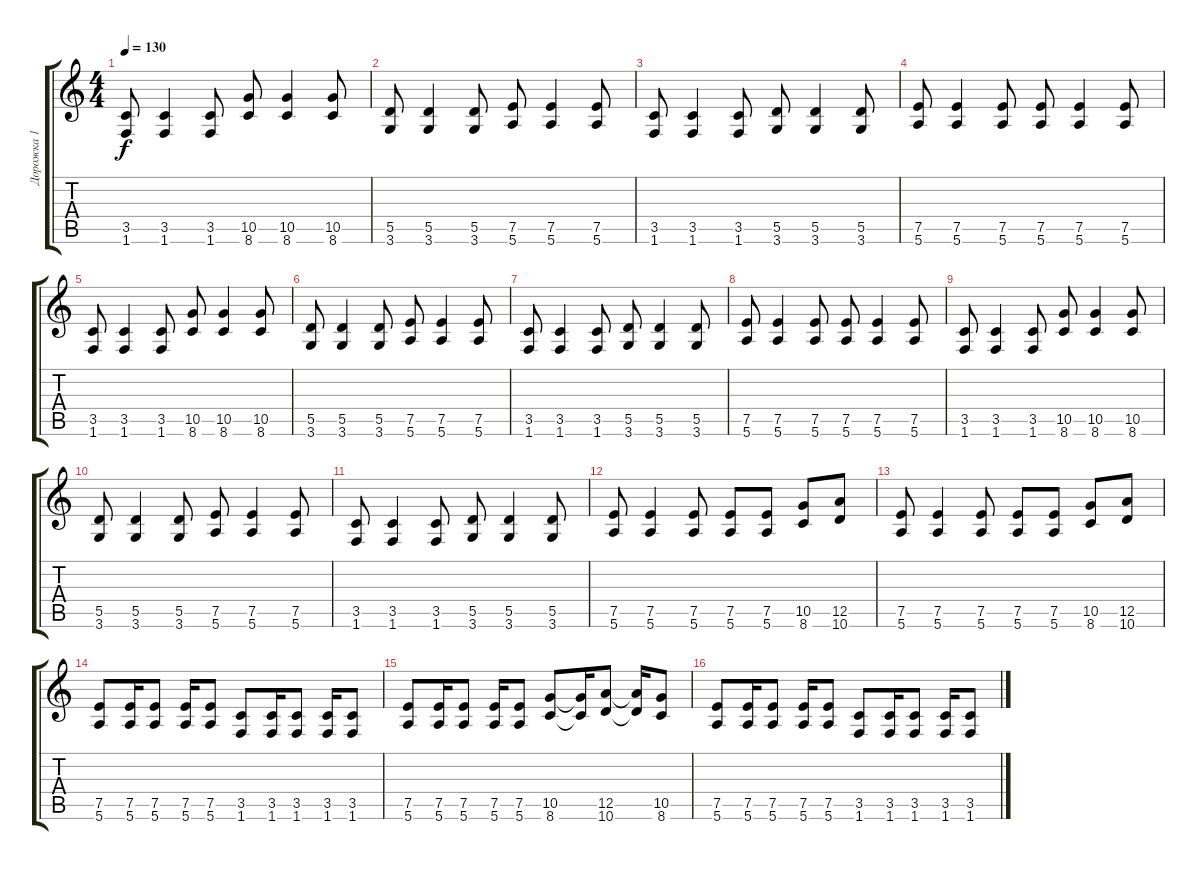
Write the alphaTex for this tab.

\track ("Дорожка 1" "Дорожка 1") {instrument distortionguitar}
\staff {score tabs}
\tuning (E4 B3 G3 D3 A2 E2) {hide}
\ts (4 4)
\tempo 130
\clef g2
\ks c
(3.5 1.6).8{dy f} (3.5 1.6).4 (3.5 1.6).8 (10.5 8.6).8 (10.5 8.6).4 (10.5 8.6).8 |
(5.5 3.6).8 (5.5 3.6).4 (5.5 3.6).8 (7.5 5.6).8 (7.5 5.6).4 (7.5 5.6).8 |
(3.5 1.6).8 (3.5 1.6).4 (3.5 1.6).8 (5.5 3.6).8 (5.5 3.6).4 (5.5 3.6).8 |
(7.5 5.6).8 (7.5 5.6).4 (7.5 5.6).8 (7.5 5.6).8 (7.5 5.6).4 (7.5 5.6).8 |
(3.5 1.6).8 (3.5 1.6).4 (3.5 1.6).8 (10.5 8.6).8 (10.5 8.6).4 (10.5 8.6).8 |
(5.5 3.6).8 (5.5 3.6).4 (5.5 3.6).8 (7.5 5.6).8 (7.5 5.6).4 (7.5 5.6).8 |
(3.5 1.6).8 (3.5 1.6).4 (3.5 1.6).8 (5.5 3.6).8 (5.5 3.6).4 (5.5 3.6).8 |
(7.5 5.6).8 (7.5 5.6).4 (7.5 5.6).8 (7.5 5.6).8 (7.5 5.6).4 (7.5 5.6).8 |
(3.5 1.6).8 (3.5 1.6).4 (3.5 1.6).8 (10.5 8.6).8 (10.5 8.6).4 (10.5 8.6).8 |
(5.5 3.6).8 (5.5 3.6).4 (5.5 3.6).8 (7.5 5.6).8 (7.5 5.6).4 (7.5 5.6).8 |
(3.5 1.6).8 (3.5 1.6).4 (3.5 1.6).8 (5.5 3.6).8 (5.5 3.6).4 (5.5 3.6).8 |
(7.5 5.6).8 (7.5 5.6).4 (7.5 5.6).8 (7.5 5.6).8 (7.5 5.6).8 (10.5 8.6).8 (12.5 10.6).8 |
(7.5 5.6).8 (7.5 5.6).4 (7.5 5.6).8 (7.5 5.6).8 (7.5 5.6).8 (10.5 8.6).8 (12.5 10.6).8 |
(7.5 5.6).8 (7.5 5.6).16 (7.5 5.6).8 (7.5 5.6).16 (7.5 5.6).8 (3.5 1.6).8 (3.5 1.6).16 (3.5 1.6).8 (3.5 1.6).16 (3.5 1.6).8 |
(7.5 5.6).8 (7.5 5.6).16 (7.5 5.6).8 (7.5 5.6).16 (7.5 5.6).8 (10.5 8.6).8 (10.5{t} 8.6{t}).16 (12.5 10.6).8 (12.5{t} 10.6{t}).16 (10.5 8.6).8 |
(7.5 5.6).8 (7.5 5.6).16 (7.5 5.6).8 (7.5 5.6).16 (7.5 5.6).8 (3.5 1.6).8 (3.5 1.6).16 (3.5 1.6).8 (3.5 1.6).16 (3.5 1.6).8
